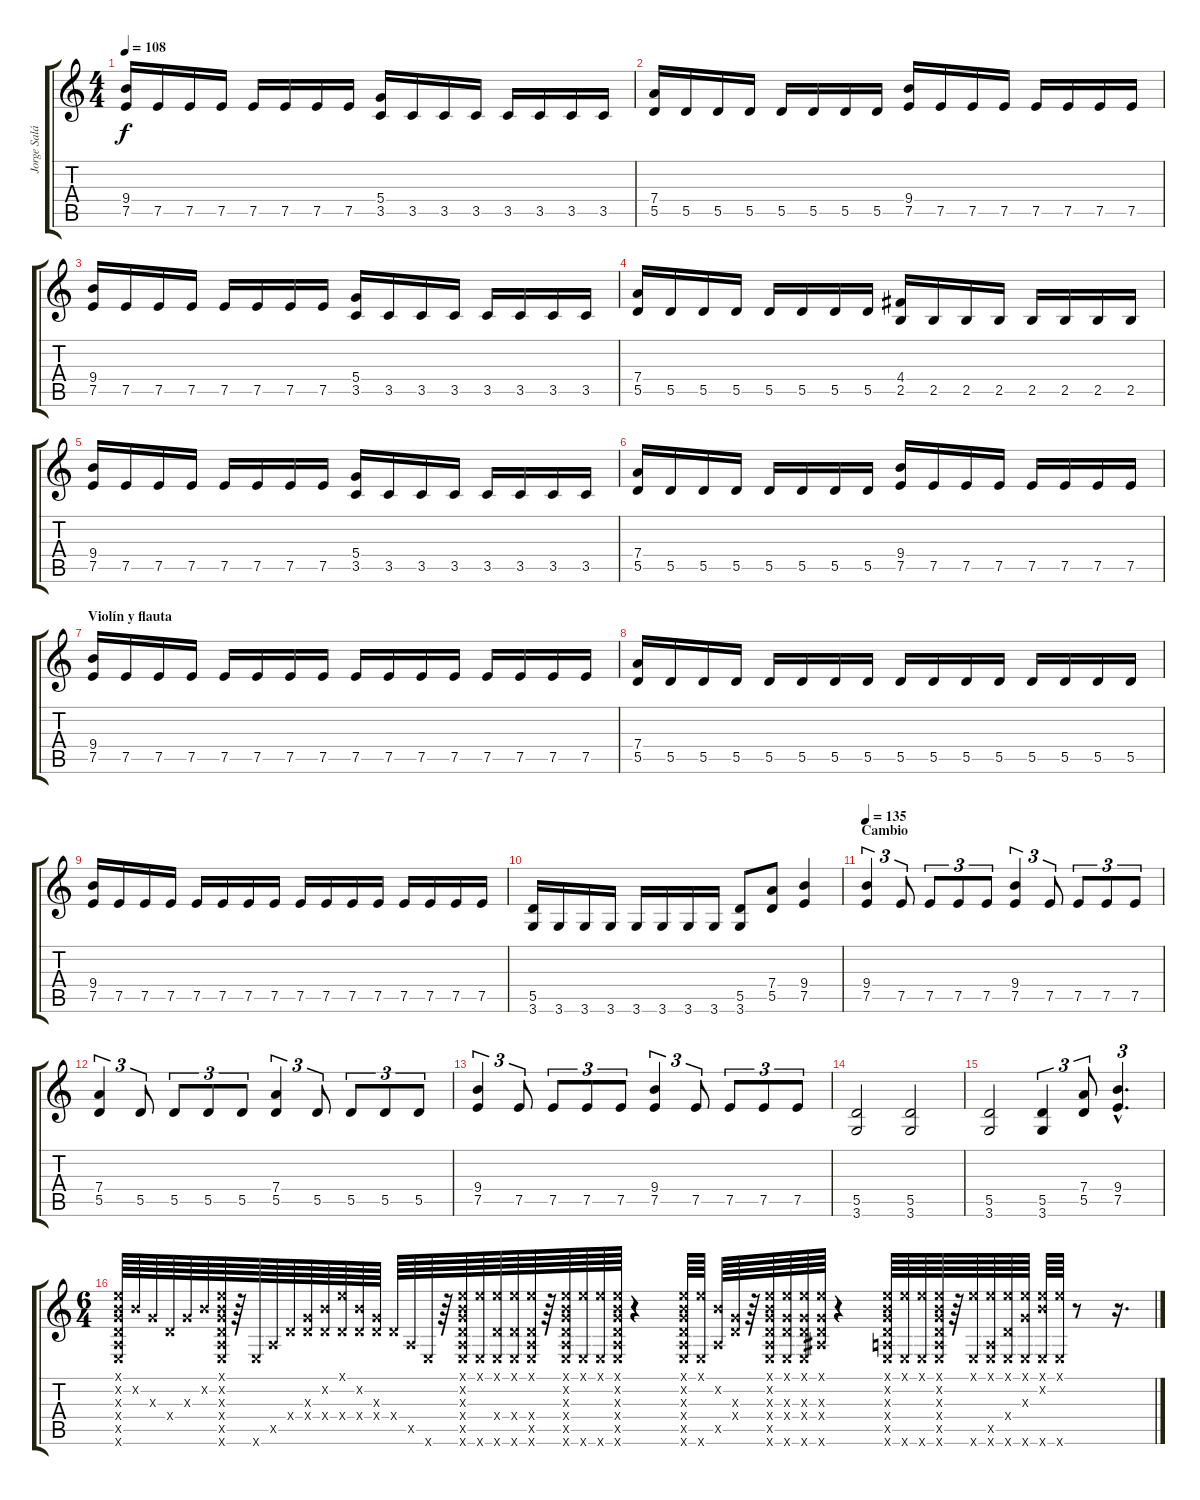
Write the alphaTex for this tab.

\track ("Jorge Salán" "Jorge Salá") {instrument distortionguitar}
\staff {score tabs}
\tuning (E4 B3 G3 D3 A2 E2) {hide}
\ts (4 4)
\tempo 108
\clef g2
\ks c
(9.4 7.5).16{dy f} 7.5.16 7.5.16 7.5.16 7.5.16 7.5.16 7.5.16 7.5.16 (5.4 3.5).16 3.5.16 3.5.16 3.5.16 3.5.16 3.5.16 3.5.16 3.5.16 |
(7.4 5.5).16 5.5.16 5.5.16 5.5.16 5.5.16 5.5.16 5.5.16 5.5.16 (9.4 7.5).16 7.5.16 7.5.16 7.5.16 7.5.16 7.5.16 7.5.16 7.5.16 |
(9.4 7.5).16{volume 13} 7.5.16 7.5.16 7.5.16 7.5.16 7.5.16 7.5.16 7.5.16 (5.4 3.5).16 3.5.16 3.5.16 3.5.16 3.5.16 3.5.16 3.5.16 3.5.16 |
(7.4 5.5).16 5.5.16 5.5.16 5.5.16 5.5.16 5.5.16 5.5.16 5.5.16 (4.4 2.5).16 2.5.16 2.5.16 2.5.16 2.5.16 2.5.16 2.5.16 2.5.16 |
(9.4 7.5).16 7.5.16 7.5.16 7.5.16 7.5.16 7.5.16 7.5.16 7.5.16 (5.4 3.5).16 3.5.16 3.5.16 3.5.16 3.5.16 3.5.16 3.5.16 3.5.16 |
(7.4 5.5).16 5.5.16 5.5.16 5.5.16 5.5.16 5.5.16 5.5.16 5.5.16 (9.4 7.5).16 7.5.16 7.5.16 7.5.16 7.5.16 7.5.16 7.5.16 7.5.16 |
\section ("" "Violín y flauta")
(9.4 7.5).16{volume 11 instrument distortionguitar} 7.5.16 7.5.16 7.5.16 7.5.16 7.5.16 7.5.16 7.5.16 7.5.16 7.5.16 7.5.16 7.5.16 7.5.16 7.5.16 7.5.16 7.5.16 |
(7.4 5.5).16 5.5.16 5.5.16 5.5.16 5.5.16 5.5.16 5.5.16 5.5.16 5.5.16 5.5.16 5.5.16 5.5.16 5.5.16 5.5.16 5.5.16 5.5.16 |
(9.4 7.5).16 7.5.16 7.5.16 7.5.16 7.5.16 7.5.16 7.5.16 7.5.16 7.5.16 7.5.16 7.5.16 7.5.16 7.5.16 7.5.16 7.5.16 7.5.16 |
(5.5 3.6).16 3.6.16 3.6.16 3.6.16 3.6.16 3.6.16 3.6.16 3.6.16 (5.5 3.6).8 (7.4 5.5).8 (9.4 7.5).4 |
\section ("" "Cambio")
\tempo 135
(9.4 7.5).4{tu (3 2)} 7.5.8{tu (3 2)} 7.5.8{tu (3 2)} 7.5.8{tu (3 2)} 7.5.8{tu (3 2)} (9.4 7.5).4{tu (3 2)} 7.5.8{tu (3 2)} 7.5.8{tu (3 2)} 7.5.8{tu (3 2)} 7.5.8{tu (3 2)} |
(7.4 5.5).4{tu (3 2)} 5.5.8{tu (3 2)} 5.5.8{tu (3 2)} 5.5.8{tu (3 2)} 5.5.8{tu (3 2)} (7.4 5.5).4{tu (3 2)} 5.5.8{tu (3 2)} 5.5.8{tu (3 2)} 5.5.8{tu (3 2)} 5.5.8{tu (3 2)} |
(9.4 7.5).4{tu (3 2)} 7.5.8{tu (3 2)} 7.5.8{tu (3 2)} 7.5.8{tu (3 2)} 7.5.8{tu (3 2)} (9.4 7.5).4{tu (3 2)} 7.5.8{tu (3 2)} 7.5.8{tu (3 2)} 7.5.8{tu (3 2)} 7.5.8{tu (3 2)} |
(5.5 3.6).2 (5.5 3.6).2 |
(5.5 3.6).2 (5.5 3.6).4{tu (3 2)} (7.4 5.5).8{tu (3 2)} (9.4{hac} 7.5{hac}).4{d tu (3 2)} |
\ts (6 4)
(0.1{x} 0.2{x} 0.3{x} 0.4{x} 0.5{x} 0.6{x}).64{volume 5} 0.2{x}.64 0.3{x}.64 0.4{x}.64 0.3{x}.64 0.2{x}.64 (0.1{x} 0.2{x} 0.3{x} 0.4{x} 0.5{x} 0.6{x}).64 r.64 0.6{x}.64 0.5{x}.64 0.4{x}.64 (0.3{x} 0.4{x}).64 (0.2{x} 0.4{x}).64 (0.1{x} 0.4{x}).64 (0.2{x} 0.4{x}).64 (0.3{x} 0.4{x}).64 0.4{x}.64 0.5{x}.64 0.6{x}.64 r.64 (0.1{x} 0.2{x} 0.3{x} 0.4{x} 0.5{x} 0.6{x}).64 (0.1{x} 0.6{x}).64 (0.1{x} 0.4{x} 0.6{x}).64 (0.1{x} 0.4{x} 0.6{x}).64 (0.1{x} 0.4{x} 0.5{x} 0.6{x}).64 r.64 (0.1{x} 0.2{x} 0.3{x} 0.4{x} 0.5{x} 0.6{x}).64 (0.1{x} 0.6{x}).64 (0.1{x} 0.6{x}).64 (0.1{x} 0.2{x} 0.3{x} 0.4{x} 0.5{x} 0.6{x}).64 r.4 (0.1{x} 0.2{x} 0.3{x} 0.4{x} 0.5{x} 0.6{x}).64 (0.1{x} 0.6{x}).64 (0.2{x} 0.5{x}).64 (0.3{x} 0.4{x}).64 r.64 (0.1{x} 0.2{x} 0.3{x} 0.4{x} 0.5{x} 0.6{x}).64 (0.1{x} 0.3{x} 0.4{x} 0.6{x}).64 (0.1{x} 0.3{x} 0.4{x} 0.6{x}).64 (0.1{x} 0.3{x} 0.4{x} 6.6{x}).64 r.4 (0.1{x} 0.2{x} 0.3{x} 0.4{x} 0.5{x} 0.6{x}).64 (0.1{x} 0.6{x}).64 (0.1{x} 0.6{x}).64 (0.1{x} 0.2{x} 0.3{x} 0.4{x} 0.5{x} 0.6{x}).64 r.64 (0.1{x} 0.6{x}).64 (0.1{x} 0.5{x} 0.6{x}).64 (0.1{x} 0.4{x} 0.6{x}).64 (0.1{x} 0.3{x} 0.6{x}).64 (0.1{x} 0.2{x} 0.6{x}).64 (0.1{x} 0.6{x}).64 r.8 r.16{d}
